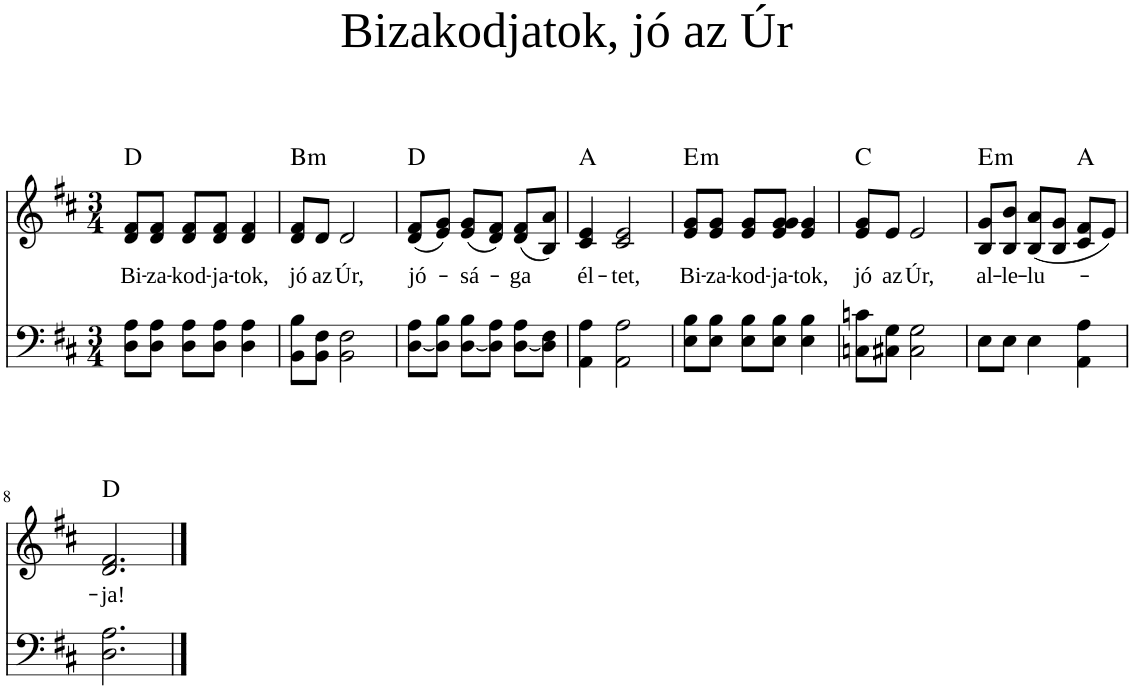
**kern	**kern	**text	**harte
*part2	*part1	*part1	*part1
*staff2	*staff1	*staff1	*
*I"Voice	*I"Voice	*	*
*clefF4	*clefG2	*	*
*k[f#c#]	*k[f#c#]	*	*
*M3/4	*M3/4	*	*
=1	=1	=1	=1
!	!	!LO:LY:b	!LO:H:kt=N.C.
8D\ 8A\L	8d/ 8f#/L	Bi-	N
!	!	!LO:LY:b	!
8D\ 8A\J	8d/ 8f#/J	-za-	.
!	!	!LO:LY:b	!
8D\ 8A\L	8d/ 8f#/L	-kod-	.
!	!	!LO:LY:b	!
8D\ 8A\J	8d/ 8f#/J	-ja-	.
!	!	!LO:LY:b	!
4D\ 4A\	4d/ 4f#/	-tok,	.
=2	=2	=2	=2
!	!	!LO:LY:b	!LO:H:kt=m
8BB\ 8B\L	8d/ 8f#/L	jó	B:min
!	!	!LO:LY:b	!
8BB\ 8F#\J	8d/J	az	.
!	!	!LO:LY:b	!
2BB\ 2F#\	2d/	Úr,	.
=3	=3	=3	=3
!	!	!LO:LY:b	!LO:H:kt=N.C.
[8D\ 8A\L	(8d/ 8f#/L	jó-	N
8D\] 8B\J	8e/ 8g/J)	.	.
!	!	!LO:LY:b	!
[8D\ 8B\L	(8e/ 8g/L	-sá-	.
8D\] 8A\J	8d/ 8f#/J)	.	.
!	!	!LO:LY:b	!
[8D\ 8A\L	(8d/ 8f#/L	-ga	.
8D\] 8F#\J	8B/ 8a/J)	.	.
=4	=4	=4	=4
!	!	!LO:LY:b	!LO:H:kt=N.C.
4AA\ 4A\	4c#/ 4e/	él-	N
!	!	!LO:LY:b	!
2AA\ 2A\	2c#/ 2e/	-tet,	.
=5	=5	=5	=5
!	!	!LO:LY:b	!LO:H:kt=m
8E\ 8B\L	8e/ 8g/L	Bi-	E:min
!	!	!LO:LY:b	!
8E\ 8B\J	8e/ 8g/J	-za-	.
!	!	!LO:LY:b	!
8E\ 8B\L	8e/ 8g/L	-kod-	.
!	!	!LO:LY:b	!
8E\ 8B\J	8e/ 8g/ 8g/J	-ja-	.
!	!	!LO:LY:b	!
4E\ 4B\	4e/ 4g/	-tok,	.
=6	=6	=6	=6
!	!	!LO:LY:b	!LO:H:kt=N.C.
8Cn\ 8cn\L	8e/ 8g/L	jó	N
!	!	!LO:LY:b	!
8C#X\ 8G\J	8e/J	az	.
!	!	!LO:LY:b	!
2C#\ 2G\	2e/	Úr,	.
=7	=7	=7	=7
!	!	!LO:LY:b	!LO:H:kt=m
8E\L	8B/ 8g/L	al-	E:min
!	!	!LO:LY:b	!
8E\J	8B/ 8b/J	-le-	.
!	!	!LO:LY:b	!
4E\	(8B/ 8a/L	-lu-	.
.	8B/ 8g/J	.	.
!	!	!	!LO:H:kt=N.C.
4AA\ 4A\	8c#/ 8f#/L	.	N
.	8e/J)	.	.
!!LO:LB:g=z
=8	=8	=8	=8
!	!	!LO:LY:b	!LO:H:kt=N.C.
2.D\ 2.A\	2.d/ 2.f#/	-ja!	N
==	==	==	==
*-	*-	*-	*-
